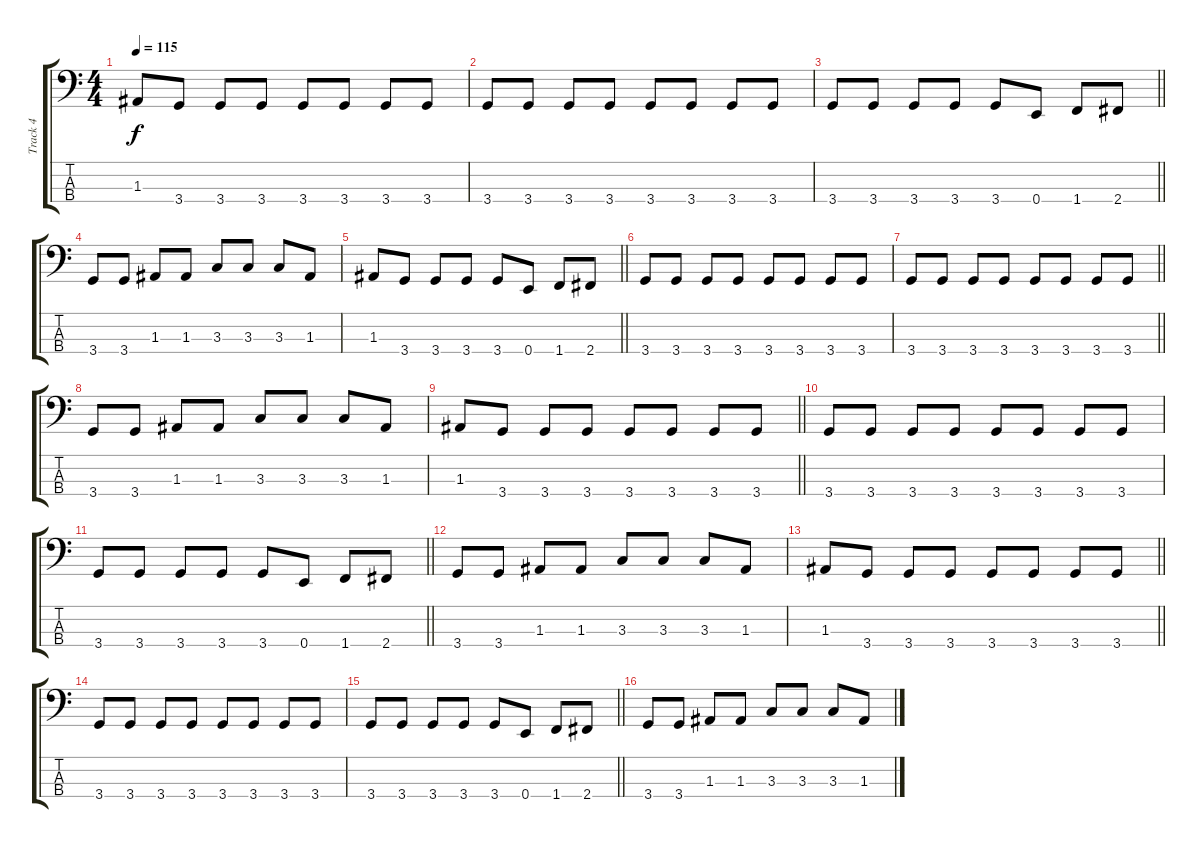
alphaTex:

\track ("Track 4" "Track 4") {instrument electricbassfinger}
\staff {score tabs}
\tuning (G2 D2 A1 E1) {hide}
\ts (4 4)
\tempo 115
\clef f4
\ks c
1.3.8{dy f} 3.4.8 3.4.8 3.4.8 3.4.8 3.4.8 3.4.8 3.4.8 |
3.4.8 3.4.8 3.4.8 3.4.8 3.4.8 3.4.8 3.4.8 3.4.8 |
\barLineRight lightlight
3.4.8 3.4.8 3.4.8 3.4.8 3.4.8 0.4.8 1.4.8 2.4.8 |
3.4.8 3.4.8 1.3.8 1.3.8 3.3.8 3.3.8 3.3.8 1.3.8 |
\barLineRight lightlight
1.3.8 3.4.8 3.4.8 3.4.8 3.4.8 0.4.8 1.4.8 2.4.8 |
3.4.8 3.4.8 3.4.8 3.4.8 3.4.8 3.4.8 3.4.8 3.4.8 |
\barLineRight lightlight
3.4.8 3.4.8 3.4.8 3.4.8 3.4.8 3.4.8 3.4.8 3.4.8 |
3.4.8 3.4.8 1.3.8 1.3.8 3.3.8 3.3.8 3.3.8 1.3.8 |
\barLineRight lightlight
1.3.8 3.4.8 3.4.8 3.4.8 3.4.8 3.4.8 3.4.8 3.4.8 |
3.4.8 3.4.8 3.4.8 3.4.8 3.4.8 3.4.8 3.4.8 3.4.8 |
\barLineRight lightlight
3.4.8 3.4.8 3.4.8 3.4.8 3.4.8 0.4.8 1.4.8 2.4.8 |
3.4.8 3.4.8 1.3.8 1.3.8 3.3.8 3.3.8 3.3.8 1.3.8 |
\barLineRight lightlight
1.3.8 3.4.8 3.4.8 3.4.8 3.4.8 3.4.8 3.4.8 3.4.8 |
3.4.8 3.4.8 3.4.8 3.4.8 3.4.8 3.4.8 3.4.8 3.4.8 |
\barLineRight lightlight
3.4.8 3.4.8 3.4.8 3.4.8 3.4.8 0.4.8 1.4.8 2.4.8 |
3.4.8 3.4.8 1.3.8 1.3.8 3.3.8 3.3.8 3.3.8 1.3.8
